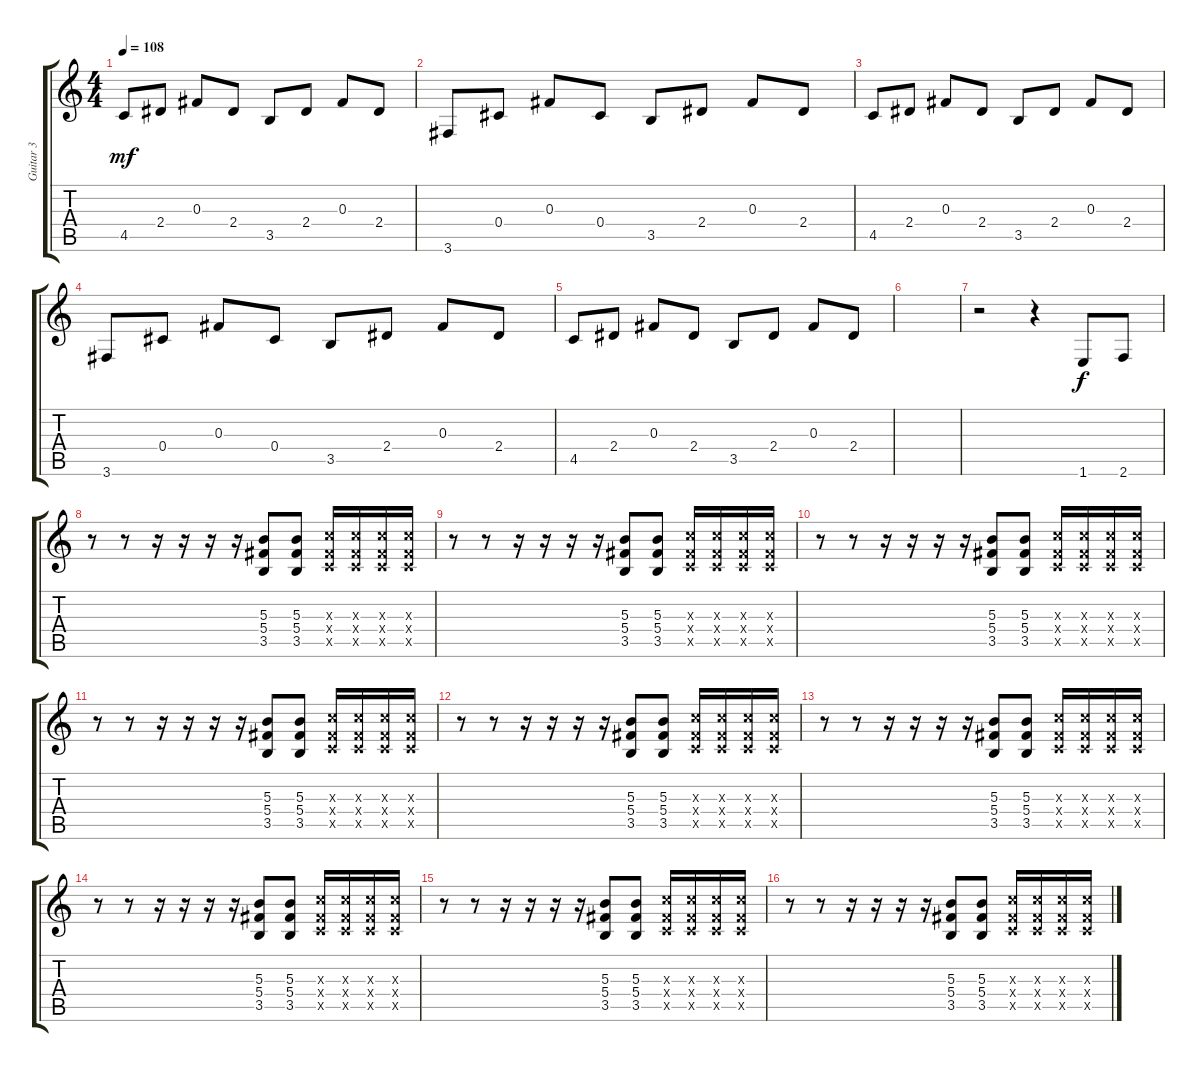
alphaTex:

\track ("Guitar 3" "Guitar 3") {instrument acousticguitarsteel}
\staff {score tabs}
\tuning (Eb4 Bb3 Gb3 Db3 Ab2 Eb2) {hide}
\ts (4 4)
\tempo 108
\clef g2
\ks c
4.5.8{dy mf} 2.4.8 0.3.8 2.4.8 3.5.8 2.4.8 0.3.8 2.4.8 |
3.6.8 0.4.8 0.3.8 0.4.8 3.5.8 2.4.8 0.3.8 2.4.8 |
4.5.8 2.4.8 0.3.8 2.4.8 3.5.8 2.4.8 0.3.8 2.4.8 |
3.6.8 0.4.8 0.3.8 0.4.8 3.5.8 2.4.8 0.3.8 2.4.8 |
4.5.8 2.4.8 0.3.8 2.4.8 3.5.8 2.4.8 0.3.8 2.4.8 |
|
r.2 r.4 1.6.8{dy f} 2.6.8 |
r.8 r.8 r.16 r.16 r.16 r.16 (5.3 5.4 3.5).8 (5.3 5.4 3.5).8 (6.3{x} 5.4{x} 4.5{x}).16 (6.3{x} 5.4{x} 4.5{x}).16 (6.3{x} 5.4{x} 4.5{x}).16 (6.3{x} 5.4{x} 4.5{x}).16 |
r.8 r.8 r.16 r.16 r.16 r.16 (5.3 5.4 3.5).8 (5.3 5.4 3.5).8 (6.3{x} 5.4{x} 4.5{x}).16 (6.3{x} 5.4{x} 4.5{x}).16 (6.3{x} 5.4{x} 4.5{x}).16 (6.3{x} 5.4{x} 4.5{x}).16 |
r.8 r.8 r.16 r.16 r.16 r.16 (5.3 5.4 3.5).8 (5.3 5.4 3.5).8 (6.3{x} 5.4{x} 4.5{x}).16 (6.3{x} 5.4{x} 4.5{x}).16 (6.3{x} 5.4{x} 4.5{x}).16 (6.3{x} 5.4{x} 4.5{x}).16 |
r.8 r.8 r.16 r.16 r.16 r.16 (5.3 5.4 3.5).8 (5.3 5.4 3.5).8 (6.3{x} 5.4{x} 4.5{x}).16 (6.3{x} 5.4{x} 4.5{x}).16 (6.3{x} 5.4{x} 4.5{x}).16 (6.3{x} 5.4{x} 4.5{x}).16 |
r.8 r.8 r.16 r.16 r.16 r.16 (5.3 5.4 3.5).8 (5.3 5.4 3.5).8 (6.3{x} 5.4{x} 4.5{x}).16 (6.3{x} 5.4{x} 4.5{x}).16 (6.3{x} 5.4{x} 4.5{x}).16 (6.3{x} 5.4{x} 4.5{x}).16 |
r.8 r.8 r.16 r.16 r.16 r.16 (5.3 5.4 3.5).8 (5.3 5.4 3.5).8 (6.3{x} 5.4{x} 4.5{x}).16 (6.3{x} 5.4{x} 4.5{x}).16 (6.3{x} 5.4{x} 4.5{x}).16 (6.3{x} 5.4{x} 4.5{x}).16 |
r.8 r.8 r.16 r.16 r.16 r.16 (5.3 5.4 3.5).8 (5.3 5.4 3.5).8 (6.3{x} 5.4{x} 4.5{x}).16 (6.3{x} 5.4{x} 4.5{x}).16 (6.3{x} 5.4{x} 4.5{x}).16 (6.3{x} 5.4{x} 4.5{x}).16 |
r.8 r.8 r.16 r.16 r.16 r.16 (5.3 5.4 3.5).8 (5.3 5.4 3.5).8 (6.3{x} 5.4{x} 4.5{x}).16 (6.3{x} 5.4{x} 4.5{x}).16 (6.3{x} 5.4{x} 4.5{x}).16 (6.3{x} 5.4{x} 4.5{x}).16 |
r.8 r.8 r.16 r.16 r.16 r.16 (5.3 5.4 3.5).8 (5.3 5.4 3.5).8 (6.3{x} 5.4{x} 4.5{x}).16 (6.3{x} 5.4{x} 4.5{x}).16 (6.3{x} 5.4{x} 4.5{x}).16 (6.3{x} 5.4{x} 4.5{x}).16
